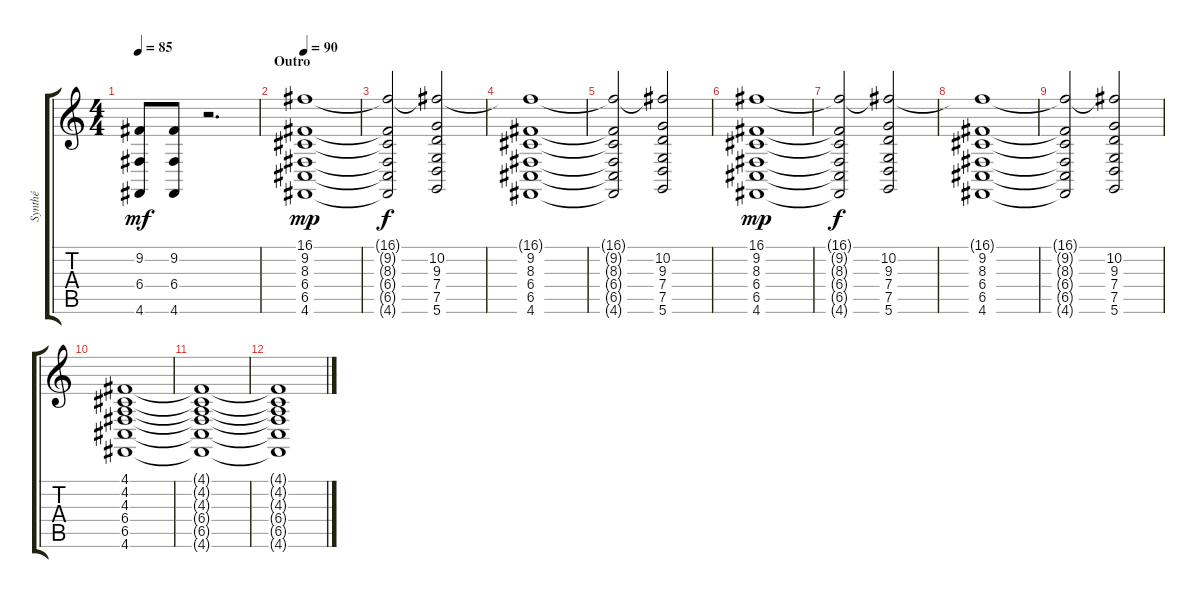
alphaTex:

\track ("Synthé" "Synthé") {instrument stringensemble1}
\staff {score tabs}
\tuning (D4 A3 F3 C3 G2 D2) {hide}
\ts (4 4)
\tempo 85
\clef g2
\ks c
(9.2 6.4 4.6).8{dy mf} (9.2 6.4 4.6).8 r.2{d} |
\section ("" "Outro")
\tempo 90
(16.1 9.2 8.3 6.4 6.5 4.6).1{dy mp} |
(16.1{t} 9.2{t} 8.3{t} 6.4{t} 6.5{t} 4.6{t}).2{dy f} (16.1{t} 10.2 9.3 7.4 7.5 5.6).2 |
(16.1{t} 9.2 8.3 6.4 6.5 4.6).1 |
(16.1{t} 9.2{t} 8.3{t} 6.4{t} 6.5{t} 4.6{t}).2 (16.1{t} 10.2 9.3 7.4 7.5 5.6).2 |
(16.1 9.2 8.3 6.4 6.5 4.6).1{dy mp} |
(16.1{t} 9.2{t} 8.3{t} 6.4{t} 6.5{t} 4.6{t}).2{dy f} (16.1{t} 10.2 9.3 7.4 7.5 5.6).2 |
(16.1{t} 9.2 8.3 6.4 6.5 4.6).1 |
(16.1{t} 9.2{t} 8.3{t} 6.4{t} 6.5{t} 4.6{t}).2 (16.1{t} 10.2 9.3 7.4 7.5 5.6).2 |
(4.1 4.2 4.3 6.4 6.5 4.6).1{volume 3} |
(4.1{t} 4.2{t} 4.3{t} 6.4{t} 6.5{t} 4.6{t}).1 |
(4.1{t} 4.2{t} 4.3{t} 6.4{t} 6.5{t} 4.6{t}).1{volume 0}
